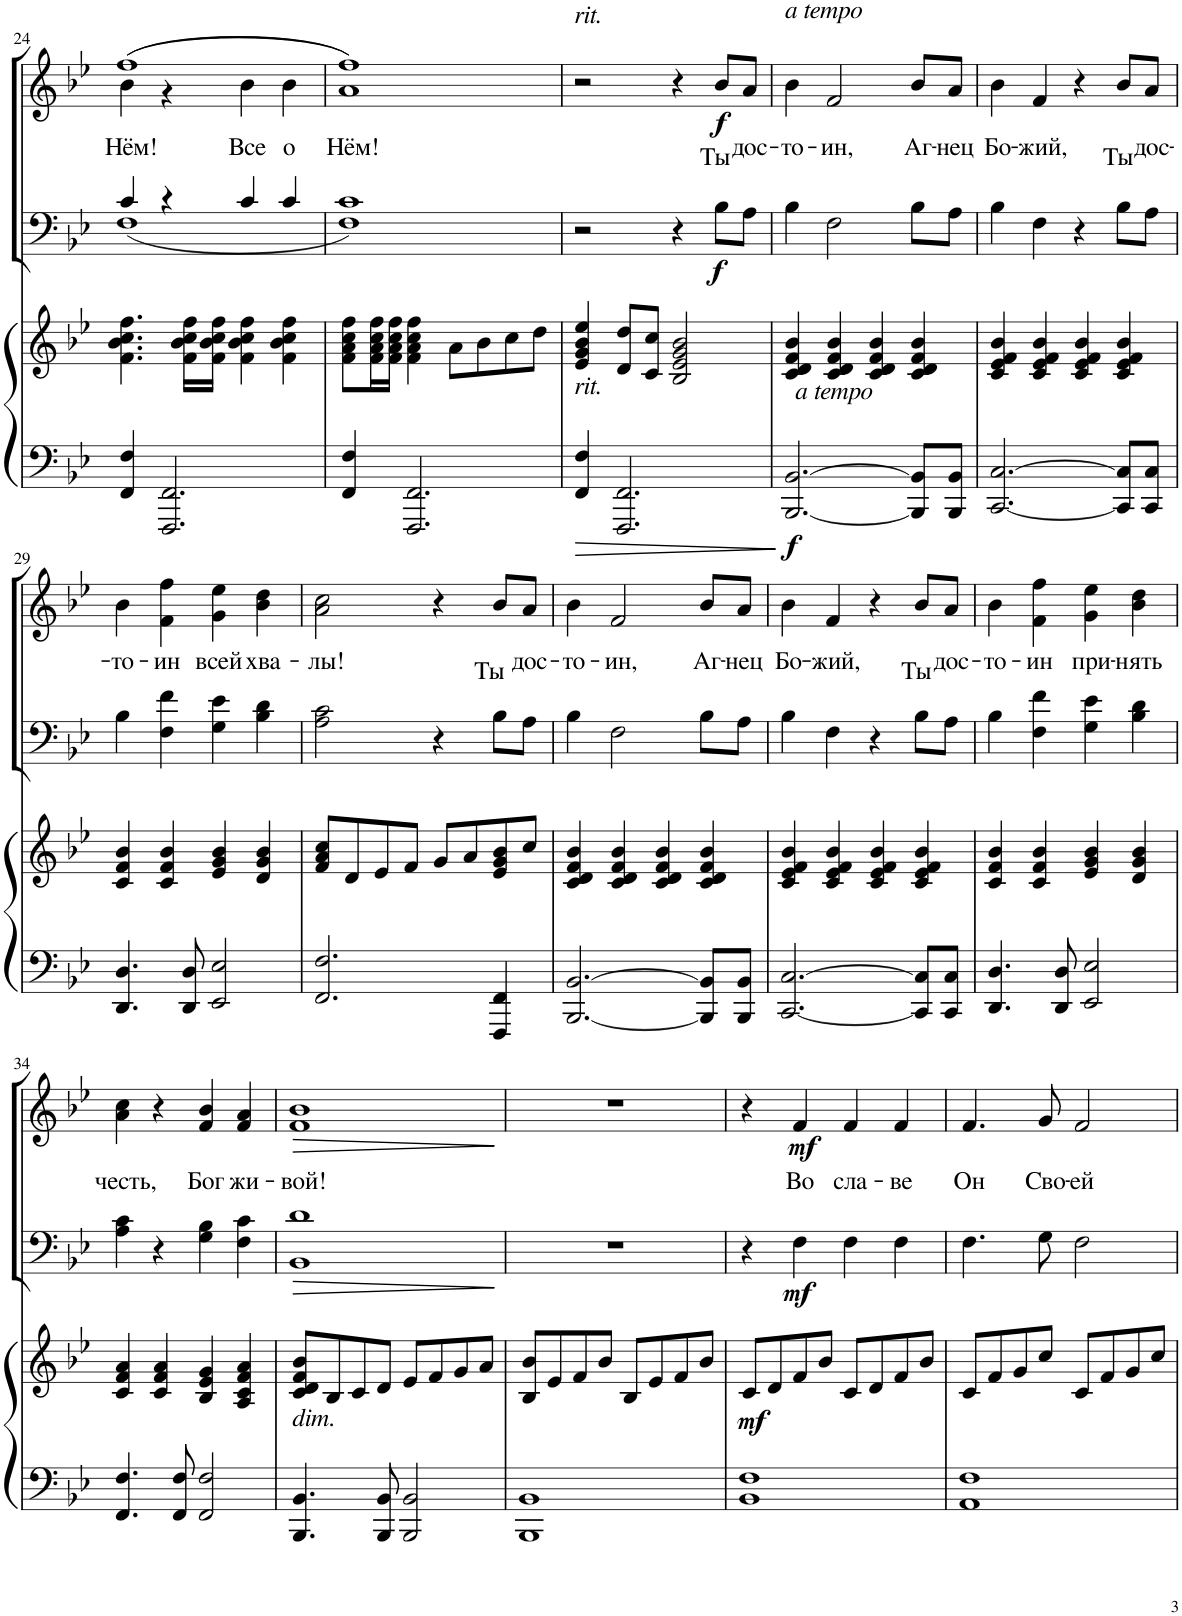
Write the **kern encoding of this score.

**kern	**kern	**dynam	**kern	**dynam	**kern	**text	**dynam
*part3	*part3	*part3	*part2	*part2	*part1	*part1	*part1
*staff4	*staff3	*staff3/4	*staff2	*staff2	*staff1	*staff1	*staff1
*I"Piano	*	*	*I"T B	*	*I"S A	*	*
*I'Pno	*	*	*	*	*	*	*
!!LO:PB:g=z
*clefF4	*clefG2	*	*clefF4	*	*clefG2	*	*
*k[b-e-]	*k[b-e-]	*	*k[b-e-]	*	*k[b-e-]	*	*
*M4/4	*M4/4	*	*M4/4	*	*M4/4	*	*
=24	=24	=24	=24	=24	=24	=24	=24
*	*	*	*^	*	*	*	*
!	!	!	!	!	!	!	!LO:LY:b	!
*	*	*	*	*	*	*^	*	*
4FF/ 4F/	4.f\ 4.b-\ 4.cc\ 4.ff\	.	4c/	(1F	.	((1ff	4b-\	Нём!	.
2.FFF/ 2.FF/	.	.	4r	.	.	.	4r	.	.
.	16f\ 16b-\ 16cc\ 16ff\LL	.	.	.	.	.	.	.	.
.	16f\ 16b-\ 16cc\ 16ff\JJ	.	.	.	.	.	.	.	.
!	!	!	!	!	!	!	!	!LO:LY:b	!
.	4f\ 4b-\ 4cc\ 4ff\	.	4c/	.	.	.	4b-\	Все	.
!	!	!	!	!	!	!	!	!LO:LY:b	!
.	4f\ 4b-\ 4cc\ 4ff\	.	4c/	.	.	.	4b-\	о	.
=25	=25	=25	=25	=25	=25	=25	=25	=25	=25
!	!	!	!	!	!	!	!	!LO:LY:b	!
4FF/ 4F/	8f\ 8a\ 8cc\ 8ff\L	.	1c	1F)	.	1ff))	1a	Нём!	.
.	16f\ 16a\ 16cc\ 16ff\L	.	.	.	.	.	.	.	.
.	16f\ 16a\ 16cc\ 16ff\JJ	.	.	.	.	.	.	.	.
2.FFF/ 2.FF/	4f\ 4a\ 4cc\ 4ff\	.	.	.	.	.	.	.	.
.	8a\L	.	.	.	.	.	.	.	.
.	8b-\	.	.	.	.	.	.	.	.
.	8cc\	.	.	.	.	.	.	.	.
.	8dd\J	.	.	.	.	.	.	.	.
*	*	*	*v	*v	*	*	*	*	*
*	*	*	*	*	*v	*v	*	*
=26	=26	=26	=26	=26	=26	=26	=26
!	!	!	!	!	!LO:TX:a:i:t=rit.	!	!
!LO:TX:a:i:t=rit.	!	!	!	!	!	!	!
4FF/ 4F/	4e-/ 4g/ 4b-/ 4ee-/	.	2r	.	2r	.	.
2.FFF/ 2.FF/	8d/ 8dd/L	.	.	.	.	.	.
.	8c/ 8cc/J	.	.	.	.	.	.
.	2B-/ 2e-/ 2g/ 2b-/	.	4r	.	4r	.	.
!	!	!	!	!LO:DY:b	!	!LO:LY:b	!LO:DY:b
.	.	.	8B-\L	f	8b-/L	Ты	f
!	!	!	!	!	!	!LO:LY:b	!
.	.	.	8A\J	.	8a/J	дос-	.
=27	=27	=27	=27	=27	=27	=27	=27
!	!	!	!	!	!LO:TX:a:i:t=a tempo	!	!
!LO:TX:a:i:t=a tempo	!	!	!	!	!	!	!
!	!	!LO:DY:b=2	!	!	!	!LO:LY:b	!
[2.BBB-/ [2.BB-/	4c/ 4d/ 4f/ 4b-/	f	4B-\	.	4b-\	-то-	.
!	!	!	!	!	!	!LO:LY:b	!
.	4c/ 4d/ 4f/ 4b-/	.	2F\	.	2f/	-ин,	.
.	4c/ 4d/ 4f/ 4b-/	.	.	.	.	.	.
!	!	!	!	!	!	!LO:LY:b	!
8BBB-/] 8BB-/]L	4c/ 4d/ 4f/ 4b-/	.	8B-\L	.	8b-/L	Аг-	.
!	!	!	!	!	!	!LO:LY:b	!
8BBB-/ 8BB-/J	.	.	8A\J	.	8a/J	-нец	.
=28	=28	=28	=28	=28	=28	=28	=28
!	!	!	!	!	!	!LO:LY:b	!
[2.CC/ [2.C/	4c/ 4e-/ 4f/ 4b-/	.	4B-\	.	4b-\	Бо-	.
!	!	!	!	!	!	!LO:LY:b	!
.	4c/ 4e-/ 4f/ 4b-/	.	4F\	.	4f/	-жий,	.
.	4c/ 4e-/ 4f/ 4b-/	.	4r	.	4r	.	.
!	!	!	!	!	!	!LO:LY:b	!
8CC/] 8C/]L	4c/ 4e-/ 4f/ 4b-/	.	8B-\L	.	8b-/L	Ты	.
!	!	!	!	!	!	!LO:LY:b	!
8CC/ 8C/J	.	.	8A\J	.	8a/J	дос-	.
!!LO:LB:g=z
=29	=29	=29	=29	=29	=29	=29	=29
!	!	!	!	!	!	!LO:LY:b	!
4.DD/ 4.D/	4c/ 4f/ 4b-/	.	4B-\	.	4b-\	-то-	.
!	!	!	!	!	!	!LO:LY:b	!
.	4c/ 4f/ 4b-/	.	4F\ 4f\	.	4f\ 4ff\	-ин	.
8DD/ 8D/	.	.	.	.	.	.	.
!	!	!	!	!	!	!LO:LY:b	!
2EE-/ 2E-/	4e-/ 4g/ 4b-/	.	4G\ 4e-\	.	4g\ 4ee-\	всей	.
!	!	!	!	!	!	!LO:LY:b	!
.	4d/ 4g/ 4b-/	.	4B-\ 4d\	.	4b-\ 4dd\	хва-	.
=30	=30	=30	=30	=30	=30	=30	=30
!	!	!	!	!	!	!LO:LY:b	!
2.FF/ 2.F/	8f/ 8a/ 8cc/L	.	2A\ 2c\	.	2a\ 2cc\	-лы!	.
.	8d/	.	.	.	.	.	.
.	8e-/	.	.	.	.	.	.
.	8f/J	.	.	.	.	.	.
.	8g/L	.	4r	.	4r	.	.
.	8a/	.	.	.	.	.	.
!	!	!	!	!	!	!LO:LY:b	!
4FFF/ 4FF/	8e-/ 8g/ 8b-/	.	8B-\L	.	8b-/L	Ты	.
!	!	!	!	!	!	!LO:LY:b	!
.	8cc/J	.	8A\J	.	8a/J	дос-	.
=31	=31	=31	=31	=31	=31	=31	=31
!	!	!	!	!	!	!LO:LY:b	!
[2.BBB-/ [2.BB-/	4c/ 4d/ 4f/ 4b-/	.	4B-\	.	4b-\	-то-	.
!	!	!	!	!	!	!LO:LY:b	!
.	4c/ 4d/ 4f/ 4b-/	.	2F\	.	2f/	-ин,	.
.	4c/ 4d/ 4f/ 4b-/	.	.	.	.	.	.
!	!	!	!	!	!	!LO:LY:b	!
8BBB-/] 8BB-/]L	4c/ 4d/ 4f/ 4b-/	.	8B-\L	.	8b-/L	Аг-	.
!	!	!	!	!	!	!LO:LY:b	!
8BBB-/ 8BB-/J	.	.	8A\J	.	8a/J	-нец	.
=32	=32	=32	=32	=32	=32	=32	=32
!	!	!	!	!	!	!LO:LY:b	!
[2.CC/ [2.C/	4c/ 4e-/ 4f/ 4b-/	.	4B-\	.	4b-\	Бо-	.
!	!	!	!	!	!	!LO:LY:b	!
.	4c/ 4e-/ 4f/ 4b-/	.	4F\	.	4f/	-жий,	.
.	4c/ 4e-/ 4f/ 4b-/	.	4r	.	4r	.	.
!	!	!	!	!	!	!LO:LY:b	!
8CC/] 8C/]L	4c/ 4e-/ 4f/ 4b-/	.	8B-\L	.	8b-/L	Ты	.
!	!	!	!	!	!	!LO:LY:b	!
8CC/ 8C/J	.	.	8A\J	.	8a/J	дос-	.
=33	=33	=33	=33	=33	=33	=33	=33
!	!	!	!	!	!	!LO:LY:b	!
4.DD/ 4.D/	4c/ 4f/ 4b-/	.	4B-\	.	4b-\	-то-	.
!	!	!	!	!	!	!LO:LY:b	!
.	4c/ 4f/ 4b-/	.	4F\ 4f\	.	4f\ 4ff\	-ин	.
8DD/ 8D/	.	.	.	.	.	.	.
!	!	!	!	!	!	!LO:LY:b	!
2EE-/ 2E-/	4e-/ 4g/ 4b-/	.	4G\ 4e-\	.	4g\ 4ee-\	при-	.
!	!	!	!	!	!	!LO:LY:b	!
.	4d/ 4g/ 4b-/	.	4B-\ 4d\	.	4b-\ 4dd\	-нять	.
!!LO:LB:g=z
=34	=34	=34	=34	=34	=34	=34	=34
!	!	!	!	!	!	!LO:LY:b	!
4.FF/ 4.F/	4c/ 4f/ 4a/	.	4A\ 4c\	.	4a\ 4cc\	честь,	.
.	4c/ 4f/ 4a/	.	4r	.	4r	.	.
8FF/ 8F/	.	.	.	.	.	.	.
!	!	!	!	!	!	!LO:LY:b	!
2FF/ 2F/	4B-/ 4e-/ 4g/	.	4G\ 4B-\	.	4f/ 4b-/	Бог	.
!	!	!	!	!	!	!LO:LY:b	!
.	4A/ 4c/ 4f/ 4a/	.	4F\ 4c\	.	4f/ 4a/	жи-	.
=35	=35	=35	=35	=35	=35	=35	=35
!LO:TX:a:i:t=dim.	!	!	!	!	!	!	!
!	!	!	!	!LO:HP:b	!	!LO:LY:b	!LO:HP:b
4.BBB-/ 4.BB-/	8c/ 8d/ 8f/ 8b-/L	.	1BB- 1d	>	1f 1b-	-вой!	>
.	8B-/	.	.	.	.	.	.
.	8c/	.	.	.	.	.	.
8BBB-/ 8BB-/	8d/J	.	.	.	.	.	.
2BBB-/ 2BB-/	8e-/L	.	.	.	.	.	.
.	8f/	.	.	.	.	.	.
.	8g/	.	.	.	.	.	.
.	8a/J	.	.	.	.	.	.
.	.	.	.	]	.	.	]
=36	=36	=36	=36	=36	=36	=36	=36
1BBB- 1BB-	8B-/ 8b-/L	.	1r	.	1r	.	.
.	8e-/	.	.	.	.	.	.
.	8f/	.	.	.	.	.	.
.	8b-/J	.	.	.	.	.	.
.	8B-/L	.	.	.	.	.	.
.	8e-/	.	.	.	.	.	.
.	8f/	.	.	.	.	.	.
.	8b-/J	.	.	.	.	.	.
=37	=37	=37	=37	=37	=37	=37	=37
!	!	!LO:DY:b	!	!	!	!	!
1BB- 1F	8c/L	mf	4r	.	4r	.	.
.	8d/	.	.	.	.	.	.
!	!	!	!	!LO:DY:b	!	!LO:LY:b	!LO:DY:b
.	8f/	.	4F\	mf	4f/	Во	mf
.	8b-/J	.	.	.	.	.	.
!	!	!	!	!	!	!LO:LY:b	!
.	8c/L	.	4F\	.	4f/	сла-	.
.	8d/	.	.	.	.	.	.
!	!	!	!	!	!	!LO:LY:b	!
.	8f/	.	4F\	.	4f/	-ве	.
.	8b-/J	.	.	.	.	.	.
=38	=38	=38	=38	=38	=38	=38	=38
!	!	!	!	!	!	!LO:LY:b	!
1AA 1F	8c/L	.	4.F\	.	4.f/	Он	.
.	8f/	.	.	.	.	.	.
.	8g/	.	.	.	.	.	.
!	!	!	!	!	!	!LO:LY:b	!
.	8cc/J	.	8G\	.	8g/	Сво-	.
!	!	!	!	!	!	!LO:LY:b	!
.	8c/L	.	2F\	.	2f/	-ей	.
.	8f/	.	.	.	.	.	.
.	8g/	.	.	.	.	.	.
.	8cc/J	.	.	.	.	.	.
=	=	=	=	=	=	=	=
*-	*-	*-	*-	*-	*-	*-	*-
